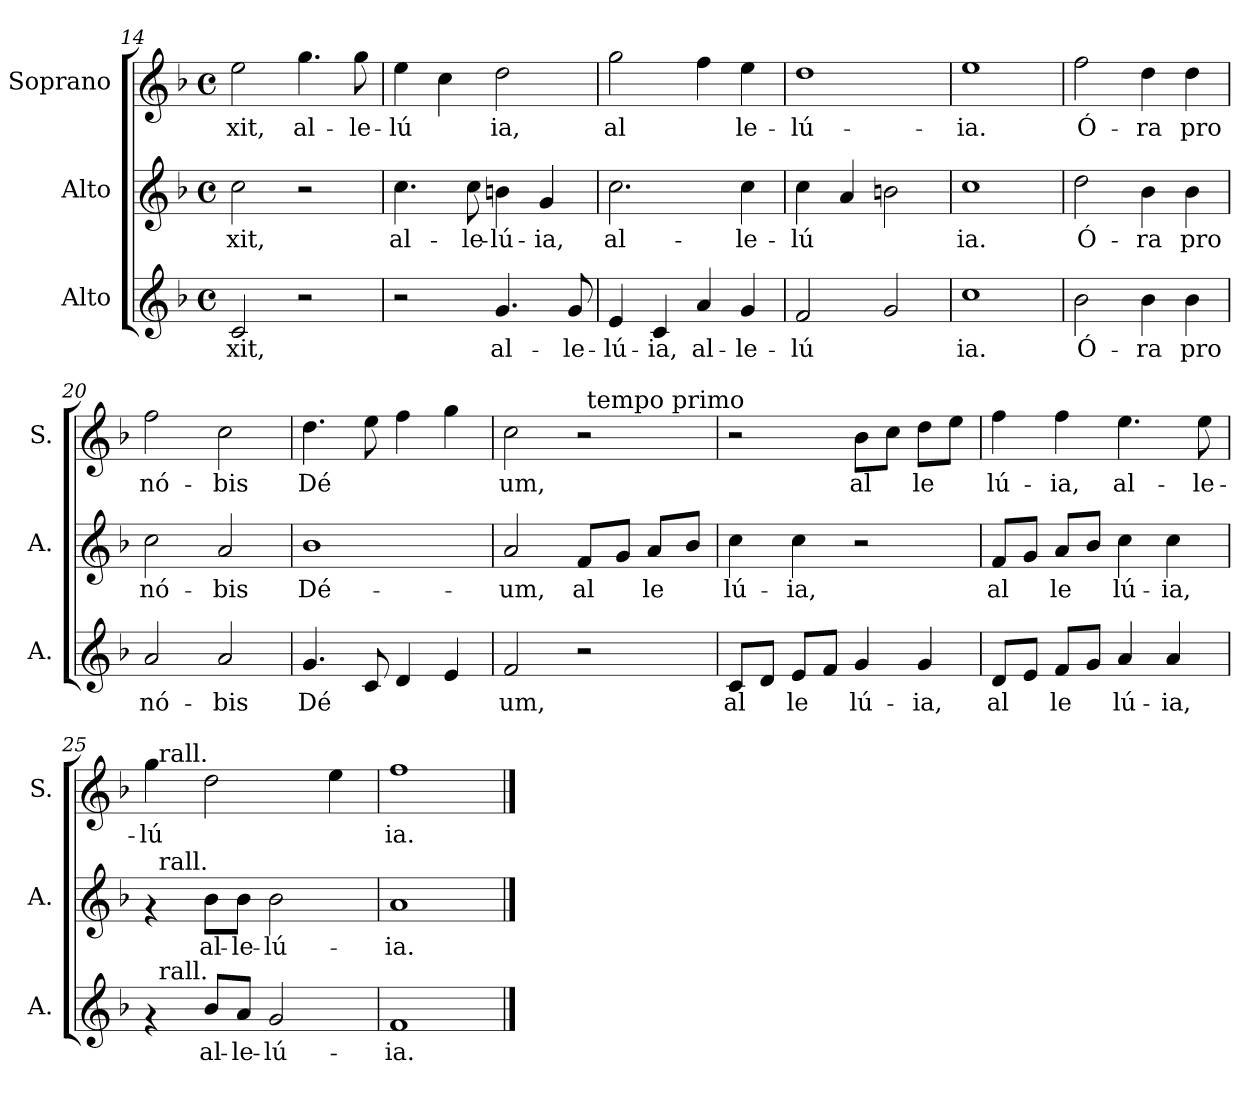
**kern	**text	**kern	**text	**kern	**text
*part3	*part3	*part2	*part2	*part1	*part1
*staff3	*staff3	*staff2	*staff2	*staff1	*staff1
*I"Alto	*	*I"Alto	*	*I"Soprano	*
*I'A.	*	*I'A.	*	*I'S.	*
*clefG2	*	*clefG2	*	*clefG2	*
*k[b-]	*	*k[b-]	*	*k[b-]	*
*F:	*	*F:	*	*F:	*
*M4/4	*	*M4/4	*	*M4/4	*
*met(c)	*	*met(c)	*	*met(c)	*
=14	=14	=14	=14	=14	=14
!	!LO:LY:b:cj	!	!LO:LY:b:cj	!	!LO:LY:b:cj
2c/	-xit,	2cc\	-xit,	2ee\	-xit,
!	!	!	!	!	!LO:LY:b:cj
2r	.	2r	.	4.gg\	al-
!	!	!	!	!	!LO:LY:b:cj
.	.	.	.	8gg\	-le-
=15	=15	=15	=15	=15	=15
!	!	!	!LO:LY:b:cj	!	!LO:LY:b:cj
2r	.	4.cc\	al-	4ee\	-lú-
!	!	!	!	!	!LO:LY:b:cj
.	.	.	.	4cc\	--
!	!	!	!LO:LY:b:cj	!	!
.	.	8cc\	-le-	.	.
!	!LO:LY:b:cj	!	!LO:LY:b:cj	!	!LO:LY:b:cj
4.g/	al-	4bn\	-lú-	2dd\	-ia,
!	!	!	!LO:LY:b:cj	!	!
.	.	4g/	-ia,	.	.
!	!LO:LY:b:cj	!	!	!	!
8g/	-le-	.	.	.	.
!!LO:PB:g=z
=16	=16	=16	=16	=16	=16
!	!LO:LY:b:cj	!	!LO:LY:b:cj	!	!LO:LY:b:cj
4e/	-lú-	2.cc\	al-	2gg\	al-
!	!LO:LY:b:cj	!	!	!	!
4c/	-ia,	.	.	.	.
!	!LO:LY:b:cj	!	!	!	!LO:LY:b:cj
4a/	al-	.	.	4ff\	--
!	!LO:LY:b:cj	!	!LO:LY:b:cj	!	!LO:LY:b:cj
4g/	-le-	4cc\	-le-	4ee\	-le-
=17	=17	=17	=17	=17	=17
!	!LO:LY:b:cj	!	!LO:LY:b:cj	!	!LO:LY:b:cj
2f/	-lú-	4cc\	-lú-	1dd	-lú-
!	!	!	!LO:LY:b:cj	!	!
.	.	4a/	--	.	.
!	!LO:LY:b:cj	!	!LO:LY:b:cj	!	!
2g/	--	2bn\	--	.	.
=18	=18	=18	=18	=18	=18
!	!LO:LY:b:cj	!	!LO:LY:b:cj	!	!LO:LY:b:cj
1cc	-ia.	1cc	-ia.	1ee	-ia.
=19	=19	=19	=19	=19	=19
!	!LO:LY:b:cj	!	!LO:LY:b:cj	!	!LO:LY:b:cj
2b-\	Ó-	2dd\	Ó-	2ff\	Ó-
!	!LO:LY:b:cj	!	!LO:LY:b:cj	!	!LO:LY:b:cj
4b-\	-ra	4b-\	-ra	4dd\	-ra
!	!LO:LY:b:cj	!	!LO:LY:b:cj	!	!LO:LY:b:cj
4b-\	pro	4b-\	pro	4dd\	pro
=20	=20	=20	=20	=20	=20
!	!LO:LY:b:cj	!	!LO:LY:b:cj	!	!LO:LY:b:cj
2a/	nó-	2cc\	nó-	2ff\	nó-
!	!LO:LY:b:cj	!	!LO:LY:b:cj	!	!LO:LY:b:cj
2a/	-bis	2a/	-bis	2cc\	-bis
=21	=21	=21	=21	=21	=21
!	!LO:LY:b:cj	!	!LO:LY:b:cj	!	!LO:LY:b:cj
4.g/	Dé-	1b-	Dé-	4.dd\	Dé-
!	!LO:LY:b:cj	!	!	!	!LO:LY:b:cj
8c/	--	.	.	8ee\	--
!	!LO:LY:b:cj	!	!	!	!LO:LY:b:cj
4d/	--	.	.	4ff\	--
!	!LO:LY:b:cj	!	!	!	!LO:LY:b:cj
4e/	--	.	.	4gg\	--
!!LO:LB:g=z
=22	=22	=22	=22	=22	=22
!	!	!	!	!LO:TX:a:t=2 2	!
!	!LO:LY:b:cj	!	!LO:LY:b:cj	!	!LO:LY:b:cj
*	*	*	*	*^	*
2f/	-um,	2a/	-um,	2cc\	2ryy	-um,
!	!	!	!LO:LY:b:cj	!	!	!
2r	.	8f/L	al-	2r	64ryy	.
!	!	!	!	!	!LO:TX:a:t=tempo primo	!
.	.	.	.	.	4ryy	.
!	!	!	!LO:LY:b:cj	!	!	!
.	.	8g/J	--	.	.	.
!	!	!	!LO:LY:b:cj	!	!	!
.	.	8a/L	-le-	.	.	.
.	.	.	.	.	8...ryy	.
!	!	!	!LO:LY:b:cj	!	!	!
.	.	8b-/J	--	.	.	.
=23	=23	=23	=23	=23	=23	=23
!	!LO:LY:b:cj	!	!LO:LY:b:cj	!	!	!
*	*	*	*	*v	*v	*
8c/L	al-	4cc\	-lú-	2r	.
!	!LO:LY:b:cj	!	!	!	!
8d/J	--	.	.	.	.
!	!LO:LY:b:cj	!	!LO:LY:b:cj	!	!
8e/L	-le-	4cc\	-ia,	.	.
!	!LO:LY:b:cj	!	!	!	!
8f/J	--	.	.	.	.
!	!LO:LY:b:cj	!	!	!	!LO:LY:b:cj
4g/	-lú-	2r	.	8b-\L	al-
!	!	!	!	!	!LO:LY:b:cj
.	.	.	.	8cc\J	--
!	!LO:LY:b:cj	!	!	!	!LO:LY:b:cj
4g/	-ia,	.	.	8dd\L	-le-
!	!	!	!	!	!LO:LY:b:cj
.	.	.	.	8ee\J	--
=24	=24	=24	=24	=24	=24
!	!LO:LY:b:cj	!	!LO:LY:b:cj	!	!LO:LY:b:cj
8d/L	al-	8f/L	al-	4ff\	-lú-
!	!LO:LY:b:cj	!	!LO:LY:b:cj	!	!
8e/J	--	8g/J	--	.	.
!	!LO:LY:b:cj	!	!LO:LY:b:cj	!	!LO:LY:b:cj
8f/L	-le-	8a/L	-le-	4ff\	-ia,
!	!LO:LY:b:cj	!	!LO:LY:b:cj	!	!
8g/J	--	8b-/J	--	.	.
!	!LO:LY:b:cj	!	!LO:LY:b:cj	!	!LO:LY:b:cj
4a/	-lú-	4cc\	-lú-	4.ee\	al-
!	!LO:LY:b:cj	!	!LO:LY:b:cj	!	!
4a/	-ia,	4cc\	-ia,	.	.
!	!	!	!	!	!LO:LY:b:cj
.	.	.	.	8ee\	-le-
=25	=25	=25	=25	=25	=25
!	!	!	!	!	!LO:LY:b:cj
*^	*	*^	*	*^	*
4rf	32ryy	.	4rf	32ryy	.	4gg\	32ryy	-lú-
!	!	!	!	!	!	!	!LO:TX:a:t=rall.	!
!	!	!	!	!LO:TX:a:t=rall.	!	!	!	!
!	!LO:TX:a:t=rall.	!	!	!	!	!	!	!
.	2ryy	.	.	2ryy	.	.	2ryy	.
!	!	!LO:LY:b:cj	!	!	!LO:LY:b:cj	!	!	!LO:LY:b:cj
8b-/L	.	al-	8b-\L	.	al-	2dd\	.	--
!	!	!LO:LY:b:cj	!	!	!LO:LY:b:cj	!	!	!
8a/J	.	-le-	8b-\J	.	-le-	.	.	.
!	!	!LO:LY:b:cj	!	!	!LO:LY:b:cj	!	!	!
2g/	.	-lú-	2b-\	.	-lú-	.	.	.
.	4...ryy	.	.	4...ryy	.	.	4...ryy	.
!	!	!	!	!	!	!	!	!LO:LY:b:cj
.	.	.	.	.	.	4ee\	.	--
=26	=26	=26	=26	=26	=26	=26	=26	=26
!	!	!LO:LY:b:cj	!	!	!LO:LY:b:cj	!	!	!LO:LY:b:cj
*v	*v	*	*	*	*	*v	*v	*
*	*	*v	*v	*	*	*
1f	-ia.	1a	-ia.	1ff	-ia.
==	==	==	==	==	==
*-	*-	*-	*-	*-	*-
